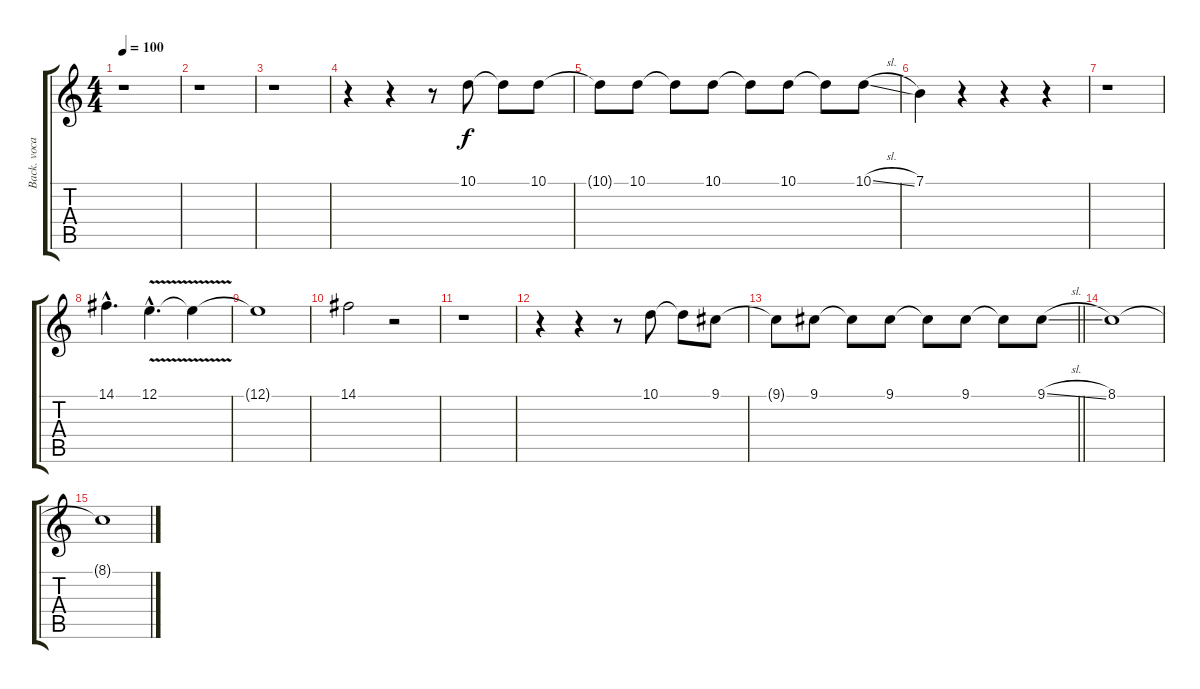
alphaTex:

\track ("Back. vocals (right)" "Back. voca") {instrument synthvoice}
\staff {score tabs}
\tuning (E4 B3 G3 D3 A2 E2) {hide}
\ts (4 4)
\tempo 100
\clef g2
\ks c
r.1{dy f} |
r.1 |
r.1 |
r.4 r.4 r.8 10.1.8{volume 13} 10.1{t}.8 10.1.8 |
10.1{t}.8 10.1.8 10.1{t}.8 10.1.8 10.1{t}.8 10.1.8 10.1{t}.8 10.1{sl}.8 |
7.1.4 r.4 r.4 r.4 |
r.1 |
14.1{hac}.4{d} 12.1{v hac}.4{d volume 6} 12.1{t}.4 |
12.1{t}.1 |
14.1.2 r.2 |
r.1 |
r.4 r.4 r.8 10.1.8{volume 13} 10.1{t}.8 9.1.8 |
\barLineRight lightlight
9.1{t}.8 9.1.8 9.1{t}.8 9.1.8 9.1{t}.8 9.1.8 9.1{t}.8 9.1{sl}.8 |
8.1.1{volume 0} |
8.1{t}.1
